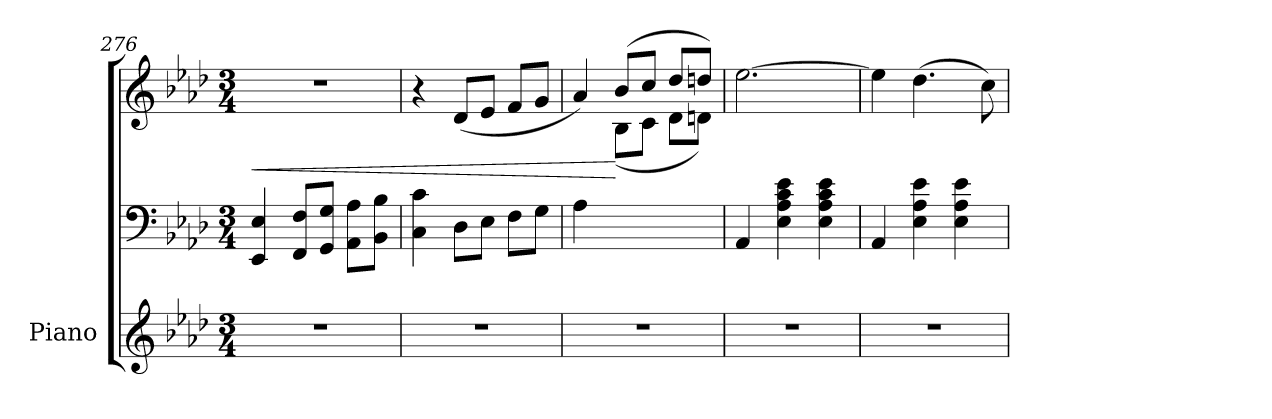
**kern	**kern	**kern	**dynam
*part1	*part1	*part1	*part1
*staff3	*staff2	*staff1	*staff1/2/3
*I"Piano	*	*	*
*I'Pno.	*	*	*
!!LO:LB:g=z
*clefG2	*clefF4	*clefG2	*
*k[b-e-a-d-]	*k[b-e-a-d-]	*k[b-e-a-d-]	*
*M3/4	*M3/4	*M3/4	*
=276	=276	=276	=276
!	!	!	!LO:HP:b
2.r	4EE-/ 4E-/	2.r	<
.	8FF/ 8F/L	.	.
.	8GG/ 8G/J	.	.
.	8AA-\ 8A-\L	.	.
.	8BB-\ 8B-\J	.	.
=277	=277	=277	=277
2.r	4C\ 4c\	4r	.
.	8D-\L	(<8d-/L	.
.	8E-\J	8e-/J	.
.	8F\L	8f/L	.
.	8G\J	8g/J	.
=278	=278	=278	=278
*	*	*^	*
2.r	4A-\	4a-/)	4ryy	.
.	2ryy	(>8b-/L	(<8B-\L	[
.	.	8cc/J	8c\J	.
.	.	8dd-/L	8d-\L	.
.	.	8ddn/J)	8dn\J)	.
=279	=279	=279	=279	=279
!	!	!	!	!LO:DY:b=2
!	!	!	!	!LO:DY:n=1:b
*	*	*v	*v	*
2.r	4AA-/	[2.ee-\	p mf
.	4E-\ 4A-\ 4c\ 4e-\	.	.
.	4E-\ 4A-\ 4c\ 4e-\	.	.
=280	=280	=280	=280
2.r	4AA-/	4ee-\]	.
.	4E-\ 4A-\ 4e-\	(>4.dd-\	.
.	4E-\ 4A-\ 4e-\	.	.
.	.	8cc\)	.
=	=	=	=
*-	*-	*-	*-
